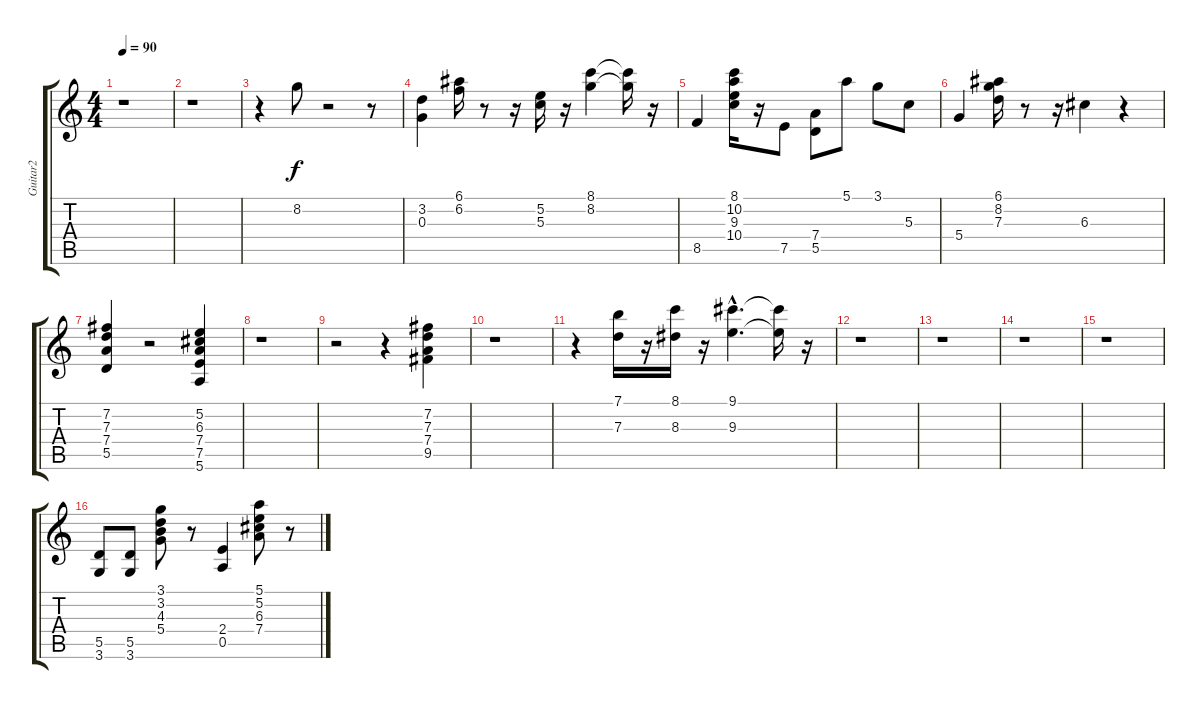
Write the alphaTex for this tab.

\track ("Guitar2" "Guitar2") {instrument overdrivenguitar}
\staff {score tabs}
\tuning (E4 B3 G3 D3 A2 E2) {hide}
\ts (4 4)
\tempo 90
\clef g2
\ks c
r.1{dy f} |
r.1 |
r.4 8.2.8 r.2 r.8 |
(3.2 0.3).4 (6.1 6.2).16 r.8 r.16 (5.2 5.3).16 r.16 (8.1 8.2).4 (8.1{t} 8.2{t}).16 r.16 |
8.5.4 (8.1 10.2 9.3 10.4).16 r.16 7.5.8 (7.4 5.5).8 5.1.8 3.1.8 5.3.8 |
5.4.4 (6.1 8.2 7.3).16 r.8 r.16 6.3.4 r.4 |
(7.2 7.3 7.4 5.5).4 r.2 (5.2 6.3 7.4 7.5 5.6).4 |
r.1 |
r.2 r.4 (7.2 7.3 7.4 9.5).4 |
r.1 |
r.4 (7.1 7.3).16 r.16 (8.1 8.3).16 r.16 (9.1{hac} 9.3{hac}).4{d} (9.1{t} 9.3{t}).16 r.16 |
r.1 |
r.1 |
r.1 |
r.1 |
(5.5 3.6).8 (5.5 3.6).8 (3.1 3.2 4.3 5.4).8 r.8 (2.4 0.5).4 (5.1 5.2 6.3 7.4).8 r.8
